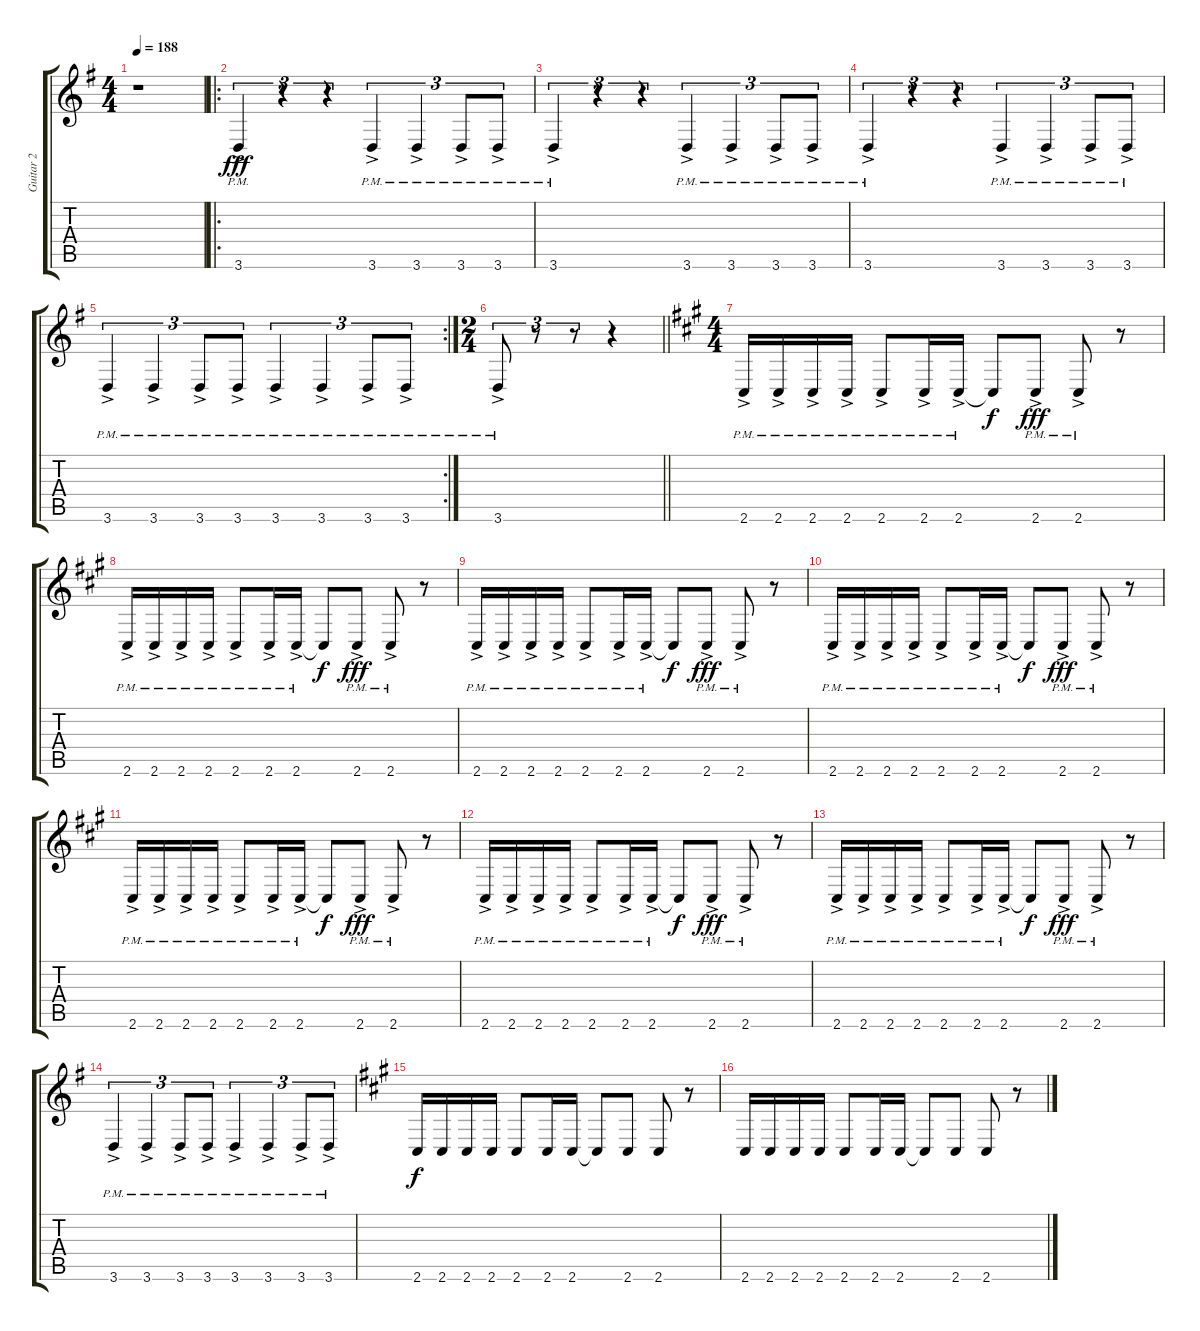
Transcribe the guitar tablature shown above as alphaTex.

\track ("Guitar 2" "Guitar 2") {instrument overdrivenguitar}
\staff {score tabs}
\tuning (B3 Gb3 D3 A2 E2 B1) {hide}
\ts (4 4)
\tempo 188
\clef g2
\ks eminor
r.1{dy fff instrument overdrivenguitar} |
\ro
3.6{ac pm}.4{tu (3 2)} r.4{tu (3 2)} r.4{tu (3 2)} 3.6{ac pm}.4{tu (3 2)} 3.6{ac pm}.4{tu (3 2)} 3.6{ac pm}.8{tu (3 2)} 3.6{ac pm}.8{tu (3 2)} |
3.6{ac pm}.4{tu (3 2)} r.4{tu (3 2)} r.4{tu (3 2)} 3.6{ac pm}.4{tu (3 2)} 3.6{ac pm}.4{tu (3 2)} 3.6{ac pm}.8{tu (3 2)} 3.6{ac pm}.8{tu (3 2)} |
3.6{ac pm}.4{tu (3 2)} r.4{tu (3 2)} r.4{tu (3 2)} 3.6{ac pm}.4{tu (3 2)} 3.6{ac pm}.4{tu (3 2)} 3.6{ac pm}.8{tu (3 2)} 3.6{ac pm}.8{tu (3 2)} |
\rc 2
3.6{ac pm}.4{tu (3 2)} 3.6{ac pm}.4{tu (3 2)} 3.6{ac pm}.8{tu (3 2)} 3.6{ac pm}.8{tu (3 2)} 3.6{ac pm}.4{tu (3 2)} 3.6{ac pm}.4{tu (3 2)} 3.6{ac pm}.8{tu (3 2)} 3.6{ac pm}.8{tu (3 2)} |
\ts (2 4)
\barLineRight lightlight
3.6{ac pm}.8{tu (3 2)} r.8{tu (3 2)} r.8{tu (3 2)} r.4 |
\ts (4 4)
\ks f#minor
2.6{ac pm}.16 2.6{ac pm}.16 2.6{ac pm}.16 2.6{ac pm}.16 2.6{ac pm}.8 2.6{ac pm}.16 2.6{ac pm}.16 2.6{t}.8{dy f} 2.6{ac pm}.8{dy fff} 2.6{ac pm}.8 r.8 |
2.6{ac pm}.16 2.6{ac pm}.16 2.6{ac pm}.16 2.6{ac pm}.16 2.6{ac pm}.8 2.6{ac pm}.16 2.6{ac pm}.16 2.6{t}.8{dy f} 2.6{ac pm}.8{dy fff} 2.6{ac pm}.8 r.8 |
2.6{ac pm}.16 2.6{ac pm}.16 2.6{ac pm}.16 2.6{ac pm}.16 2.6{ac pm}.8 2.6{ac pm}.16 2.6{ac pm}.16 2.6{t}.8{dy f} 2.6{ac pm}.8{dy fff} 2.6{ac pm}.8 r.8 |
2.6{ac pm}.16 2.6{ac pm}.16 2.6{ac pm}.16 2.6{ac pm}.16 2.6{ac pm}.8 2.6{ac pm}.16 2.6{ac pm}.16 2.6{t}.8{dy f} 2.6{ac pm}.8{dy fff} 2.6{ac pm}.8 r.8 |
2.6{ac pm}.16 2.6{ac pm}.16 2.6{ac pm}.16 2.6{ac pm}.16 2.6{ac pm}.8 2.6{ac pm}.16 2.6{ac pm}.16 2.6{t}.8{dy f} 2.6{ac pm}.8{dy fff} 2.6{ac pm}.8 r.8 |
2.6{ac pm}.16 2.6{ac pm}.16 2.6{ac pm}.16 2.6{ac pm}.16 2.6{ac pm}.8 2.6{ac pm}.16 2.6{ac pm}.16 2.6{t}.8{dy f} 2.6{ac pm}.8{dy fff} 2.6{ac pm}.8 r.8 |
2.6{ac pm}.16 2.6{ac pm}.16 2.6{ac pm}.16 2.6{ac pm}.16 2.6{ac pm}.8 2.6{ac pm}.16 2.6{ac pm}.16 2.6{t}.8{dy f} 2.6{ac pm}.8{dy fff} 2.6{ac pm}.8 r.8 |
\ks eminor
3.6{ac pm}.4{tu (3 2)} 3.6{ac pm}.4{tu (3 2)} 3.6{ac pm}.8{tu (3 2)} 3.6{ac pm}.8{tu (3 2)} 3.6{ac pm}.4{tu (3 2)} 3.6{ac pm}.4{tu (3 2)} 3.6{ac pm}.8{tu (3 2)} 3.6{ac pm}.8{tu (3 2)} |
\ks f#minor
2.6.16{dy f} 2.6.16 2.6.16 2.6.16 2.6.8 2.6.16 2.6.16 2.6{t}.8 2.6.8 2.6.8 r.8 |
2.6.16 2.6.16 2.6.16 2.6.16 2.6.8 2.6.16 2.6.16 2.6{t}.8 2.6.8 2.6.8 r.8
